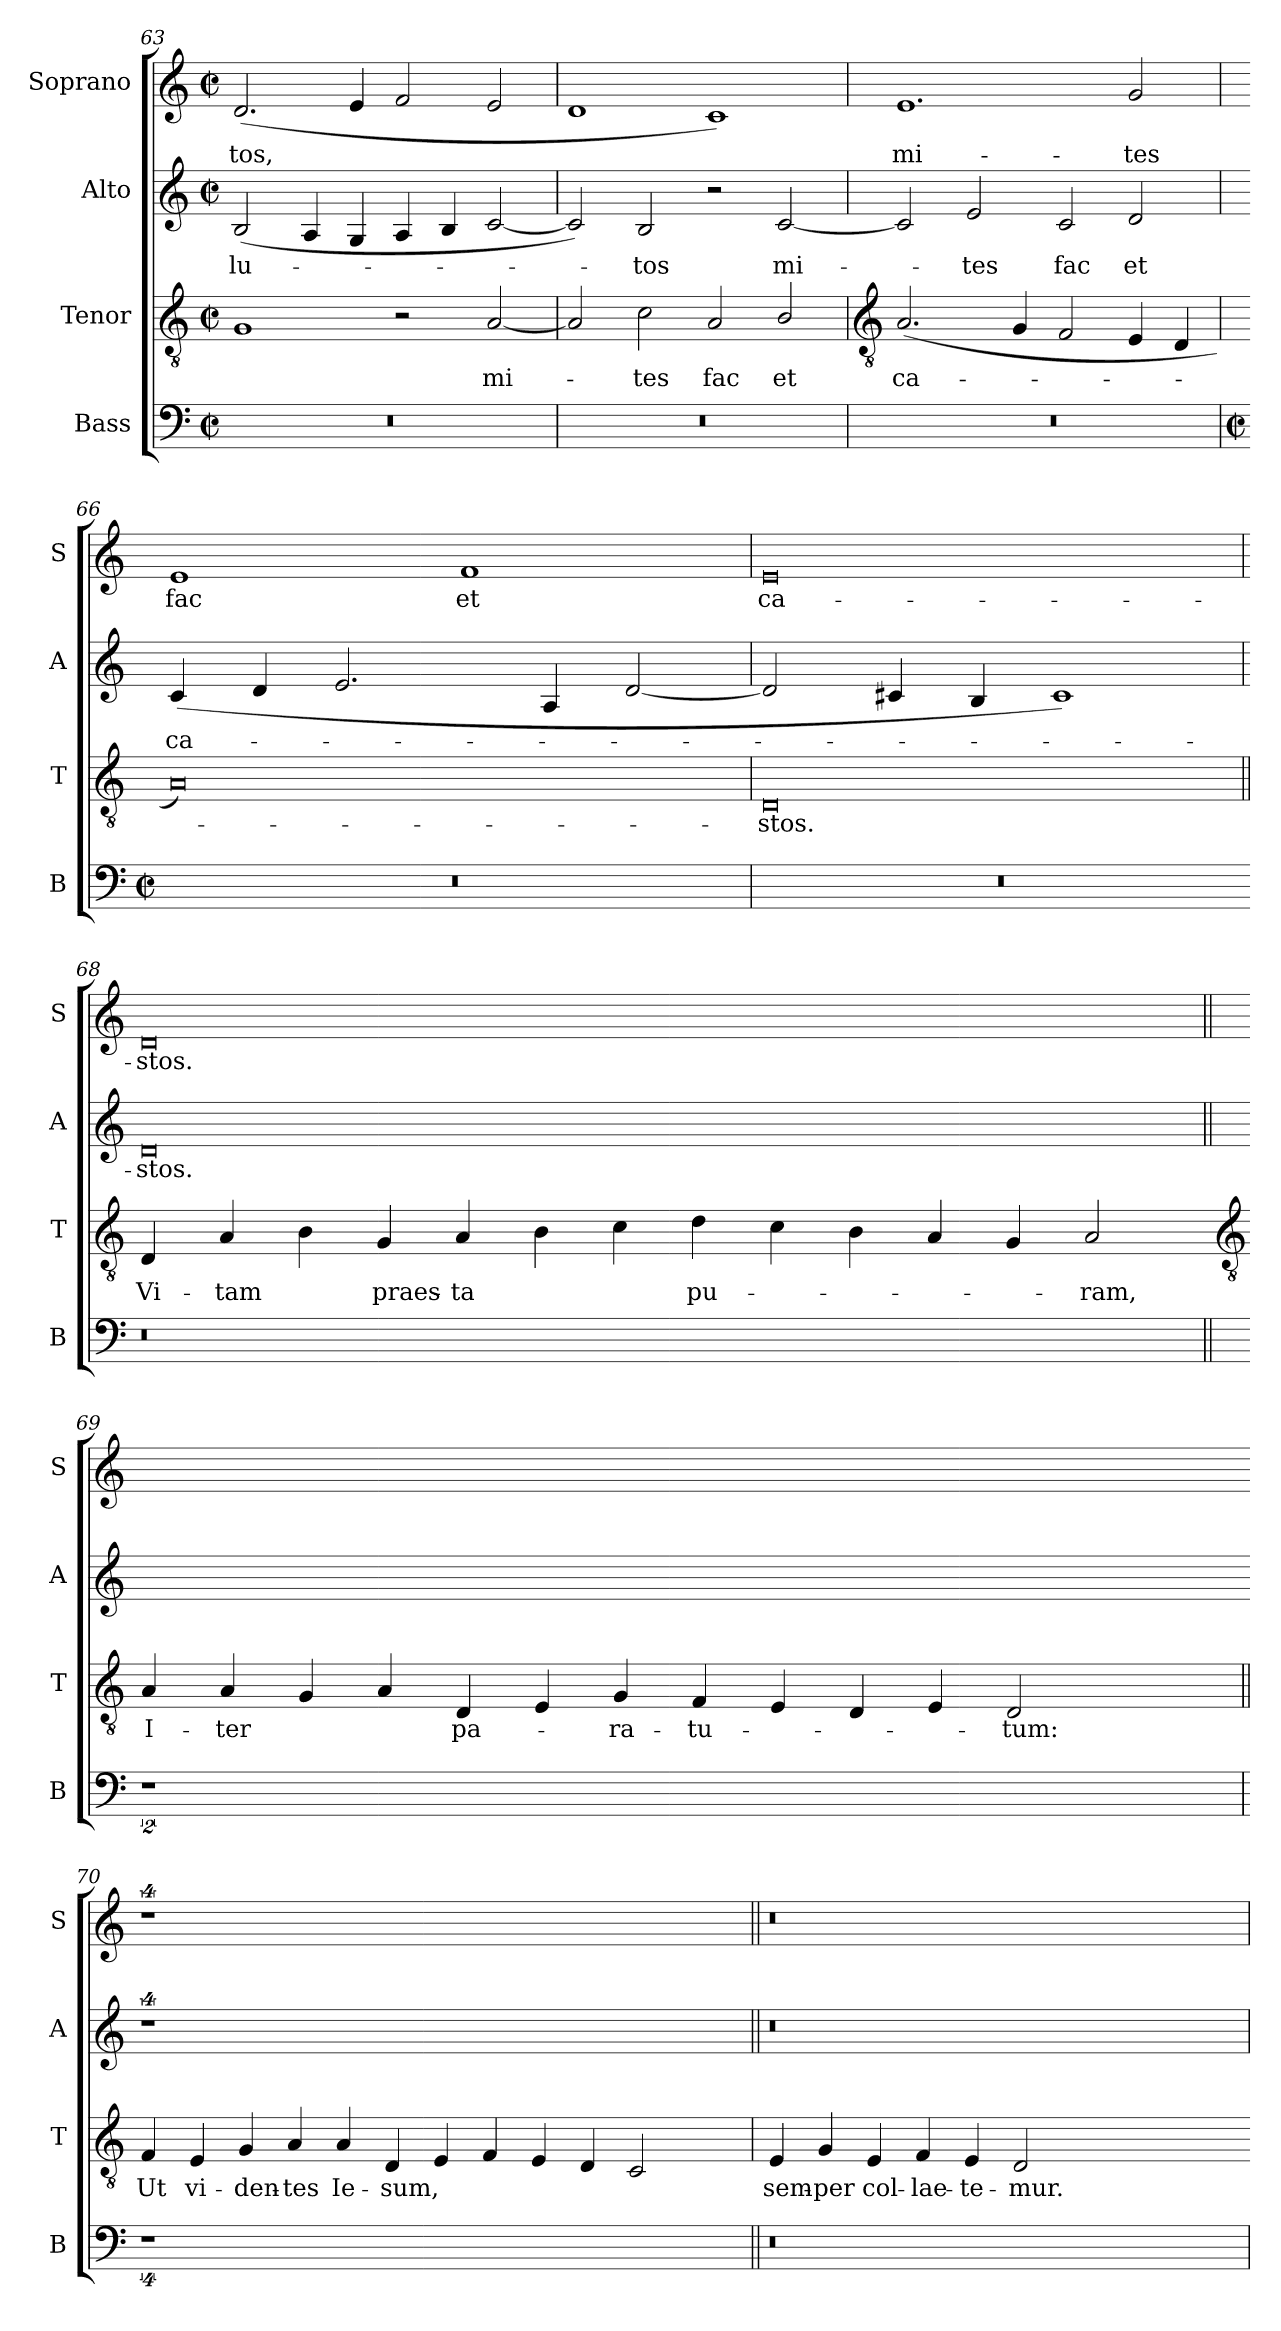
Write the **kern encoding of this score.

**kern	**kern	**text	**kern	**text	**kern	**text
*part4	*part3	*part3	*part2	*part2	*part1	*part1
*staff4	*staff3	*staff3	*staff2	*staff2	*staff1	*staff1
*I"Bass	*I"Tenor	*	*I"Alto	*	*I"Soprano	*
*I'B	*I'T	*	*I'A	*	*I'S	*
*clefF4	*clefGv2	*	*clefG2	*	*clefG2	*
*k[]	*k[]	*	*k[]	*	*k[]	*
*C:	*C:	*	*C:	*	*C:	*
*M4/2	*M4/2	*	*M4/2	*	*M4/2	*
*met(c|)	*met(c|)	*	*met(c|)	*	*met(c|)	*
=63	=63	=63	=63	=63	=63	=63
!	!	!	!	!LO:LY:b	!	!LO:LY:b
0r	1G	.	(<2B	-lu-	(<2.d	-tos,
.	.	.	4A	.	.	.
.	.	.	4G	.	4e	.
.	2r	.	4A	.	2f	.
.	.	.	4B	.	.	.
!	!	!LO:LY:b	!	!	!	!
.	[2A	mi-	[2c	.	2e	.
=64	=64	=64	=64	=64	=64	=64
0r	2A]	.	2c])	.	1d	.
!	!	!LO:LY:b	!	!LO:LY:b	!	!
.	2c	tes	2B	tos	.	.
!	!	!LO:LY:b	!	!	!	!
.	2A	fac	2r	.	1c)	.
!	!	!LO:LY:b	!	!LO:LY:b	!	!
.	2B/	et	[2c	mi-	.	.
!!LO:LB:g=z
=65	=65	=65	=65	=65	=65	=65
*	*clefGv2	*	*	*	*	*
!	!	!LO:LY:b	!	!	!	!LO:LY:b
0r	(<2.A	ca-	2c]	.	1.e	mi-
!	!	!	!	!LO:LY:b	!	!
.	.	.	2e	tes	.	.
.	4G	.	.	.	.	.
!	!	!	!	!LO:LY:b	!	!
.	2F	.	2c	fac	.	.
!	!	!	!	!LO:LY:b	!	!LO:LY:b
.	4E	.	2d	et	2g	-tes
.	4D	.	.	.	.	.
!!LO:LB:g=z
=66	=66	=66	=66	=66	=66	=66
*M4/2	*	*	*	*	*	*
*met(c|)	*	*	*	*	*	*
!	!	!	!	!LO:LY:b	!	!LO:LY:b
0r	0A)	.	(<4c	ca-	1e	fac
.	.	.	4d	.	.	.
.	.	.	2.e	.	.	.
!	!	!	!	!	!	!LO:LY:b
.	.	.	.	.	1f	et
.	.	.	4A	.	.	.
.	.	.	[2d	.	.	.
=67	=67	=67	=67	=67	=67	=67
!	!	!LO:LY:b	!	!	!	!LO:LY:b
0r	0D	stos.	2d]	.	0e	ca-
.	.	.	4c#X	.	.	.
.	.	.	4B	.	.	.
.	.	.	1c#)	.	.	.
=68	=68||	=68	=68	=68	=68	=68
!	!	!LO:LY:b	!	!LO:LY:b	!	!LO:LY:b
0r	4D	Vi-	0d	stos.	0d	-stos.
!	!	!LO:LY:b	!	!	!	!
.	4A	-tam	.	.	.	.
.	4B	.	.	.	.	.
!	!	!LO:LY:b	!	!	!	!
.	4G	praes-	.	.	.	.
!	!	!LO:LY:b	!	!	!	!
.	4A	-ta	.	.	.	.
.	4B	.	.	.	.	.
.	4c	.	.	.	.	.
!	!	!LO:LY:b	!	!	!	!
.	4d	pu-	.	.	.	.
1.ryy	4c	.	1.ryy	.	1.ryy	.
.	4B	.	.	.	.	.
.	4A	.	.	.	.	.
.	4G	.	.	.	.	.
!	!	!LO:LY:b	!	!	!	!
.	2A	ram,	.	.	.	.
!!LO:LB:g=z
=69||	=69-	=69||	=69||	=69||	=69||	=69||
*	*clefGv2	*	*	*	*	*
!	!	!LO:LY:b	!	!	!	!
2%7r	4A	I-	0.ryy	.	0.ryy	.
!	!	!LO:LY:b	!	!	!	!
.	4A	-ter	.	.	.	.
.	4G	.	.	.	.	.
.	4A	.	.	.	.	.
!	!	!LO:LY:b	!	!	!	!
.	4D	pa-	.	.	.	.
.	4E	.	.	.	.	.
!	!	!LO:LY:b	!	!	!	!
.	4G	ra-	.	.	.	.
!	!	!LO:LY:b	!	!	!	!
.	4F	-tu-	.	.	.	.
.	4E	.	.	.	.	.
.	4D	.	.	.	.	.
.	4E	.	.	.	.	.
!	!	!LO:LY:b	!	!	!	!
.	2D	tum:	.	.	.	.
.	.	.	2ryy	.	2ryy	.
.	4ryy	.	.	.	.	.
!!LO:LB:g=z
=70	=70||	=70-	=70-	=70-	=70-	=70-
!	!	!LO:LY:b	!	!	!	!
4%13r	4F	Ut	4%13r	.	4%13r	.
!	!	!LO:LY:b	!	!	!	!
.	4E	vi-	.	.	.	.
!	!	!LO:LY:b	!	!	!	!
.	4G	-den-	.	.	.	.
!	!	!LO:LY:b	!	!	!	!
.	4A	-tes	.	.	.	.
!	!	!LO:LY:b	!	!	!	!
.	4A	Ie-	.	.	.	.
!	!	!LO:LY:b	!	!	!	!
.	4D	-sum,	.	.	.	.
.	4E	.	.	.	.	.
.	4F	.	.	.	.	.
.	4E	.	.	.	.	.
.	4D	.	.	.	.	.
.	2C	.	.	.	.	.
.	4ryy	.	.	.	.	.
=71||	=71	=71||	=71||	=71||	=71||	=71||
!	!	!LO:LY:b	!	!	!	!
0.r	4E	sem-	0.r	.	0.r	.
!	!	!LO:LY:b	!	!	!	!
.	4G	-per	.	.	.	.
!	!	!LO:LY:b	!	!	!	!
.	4E	col-	.	.	.	.
!	!	!LO:LY:b	!	!	!	!
.	4F	-lae-	.	.	.	.
!	!	!LO:LY:b	!	!	!	!
.	4E	-te-	.	.	.	.
!	!	!LO:LY:b	!	!	!	!
.	2D	-mur.	.	.	.	.
.	1ryy	.	.	.	.	.
.	4ryy	.	.	.	.	.
=	=-	=	=	=	=	=
*-	*-	*-	*-	*-	*-	*-
